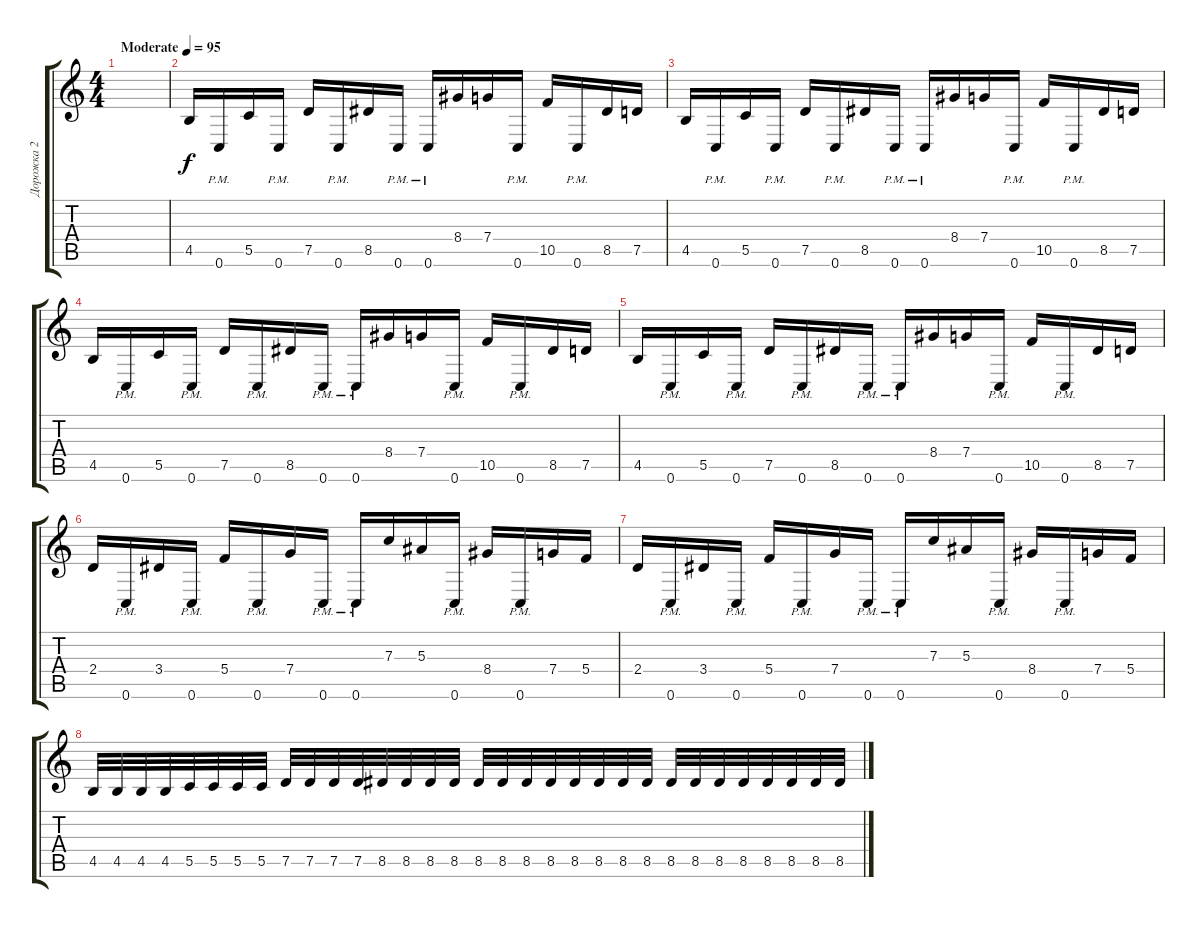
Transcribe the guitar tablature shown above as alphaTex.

\track ("Дорожка 2" "Дорожка 2") {instrument distortionguitar}
\staff {score tabs}
\tuning (D4 A3 F3 C3 G2 C2) {hide}
\ts (4 4)
\tempo (95 "Moderate")
\clef g2
\ks c
|
4.5.16 0.6{pm}.16 5.5.16 0.6{pm}.16 7.5.16 0.6{pm}.16 8.5.16 0.6{pm}.16 0.6{pm}.16 8.4.16 7.4.16 0.6{pm}.16 10.5.16 0.6{pm}.16 8.5.16 7.5.16 |
4.5.16 0.6{pm}.16 5.5.16 0.6{pm}.16 7.5.16 0.6{pm}.16 8.5.16 0.6{pm}.16 0.6{pm}.16 8.4.16 7.4.16 0.6{pm}.16 10.5.16 0.6{pm}.16 8.5.16 7.5.16 |
4.5.16 0.6{pm}.16 5.5.16 0.6{pm}.16 7.5.16 0.6{pm}.16 8.5.16 0.6{pm}.16 0.6{pm}.16 8.4.16 7.4.16 0.6{pm}.16 10.5.16 0.6{pm}.16 8.5.16 7.5.16 |
4.5.16 0.6{pm}.16 5.5.16 0.6{pm}.16 7.5.16 0.6{pm}.16 8.5.16 0.6{pm}.16 0.6{pm}.16 8.4.16 7.4.16 0.6{pm}.16 10.5.16 0.6{pm}.16 8.5.16 7.5.16 |
2.4.16 0.6{pm}.16 3.4.16 0.6{pm}.16 5.4.16 0.6{pm}.16 7.4.16 0.6{pm}.16 0.6{pm}.16 7.3.16 5.3.16 0.6{pm}.16 8.4.16 0.6{pm}.16 7.4.16 5.4.16 |
2.4.16 0.6{pm}.16 3.4.16 0.6{pm}.16 5.4.16 0.6{pm}.16 7.4.16 0.6{pm}.16 0.6{pm}.16 7.3.16 5.3.16 0.6{pm}.16 8.4.16 0.6{pm}.16 7.4.16 5.4.16 |
4.5.32{instrument overdrivenguitar} 4.5.32 4.5.32 4.5.32 5.5.32 5.5.32 5.5.32 5.5.32 7.5.32 7.5.32 7.5.32 7.5.32 8.5.32 8.5.32 8.5.32 8.5.32 8.5.32 8.5.32 8.5.32 8.5.32 8.5.32 8.5.32 8.5.32 8.5.32 8.5.32 8.5.32 8.5.32 8.5.32 8.5.32 8.5.32 8.5.32 8.5.32
